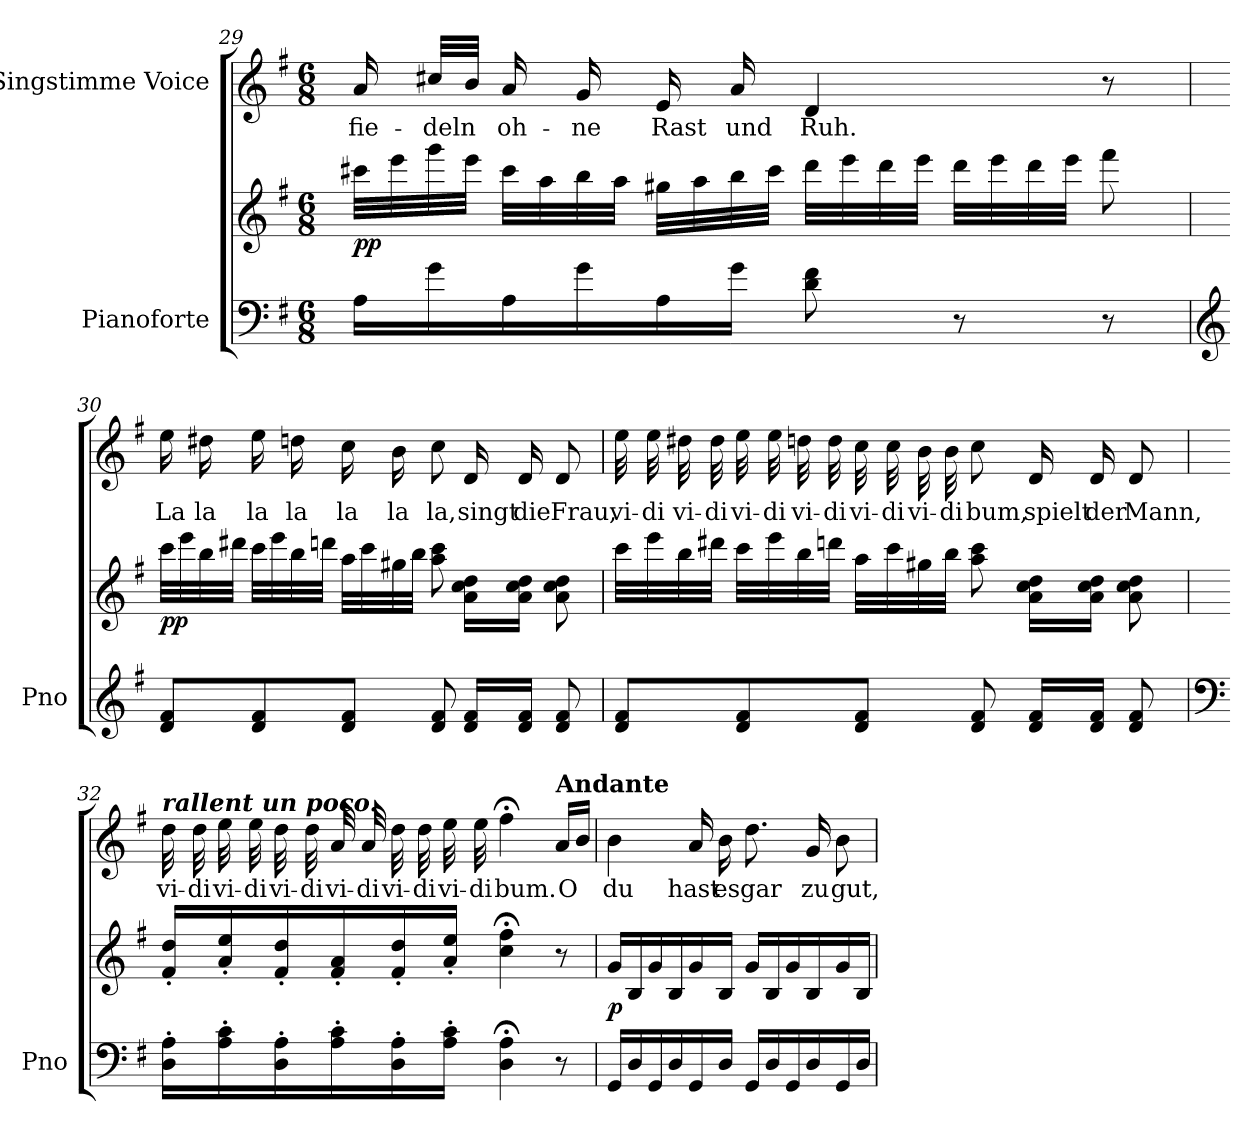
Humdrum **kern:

**kern	**kern	**dynam	**kern	**text
*part2	*part2	*part2	*part1	*part1
*staff3	*staff2	*staff2/3	*staff1	*staff1
*I"Pianoforte	*	*	*I"Singstimme Voice	*
*I'Pno	*	*	*	*
!!LO:LB:g=z
*clefF4	*clefG2	*	*clefG2	*
*k[f#]	*k[f#]	*	*k[f#]	*
*M6/8	*M6/8	*	*M6/8	*
=29	=29	=29	=29	=29
!	!	!LO:DY:b	!	!LO:LY:b
16A\LL	32ccc#X\LLL	pp	16a/	fie-
.	32eee\	.	.	.
!	!	!	!	!LO:LY:b
16g\	32ggg\	.	32cc#X/LLL	-deln
.	32eee\JJJ	.	32b/JJJ	.
!	!	!	!	!LO:LY:b
16A\	32ccc#\LLL	.	16a/	oh-
.	32aa\	.	.	.
!	!	!	!	!LO:LY:b
16g\	32bb\	.	16g/	-ne
.	32aa\JJJ	.	.	.
!	!	!	!	!LO:LY:b
16A\	32gg#X\LLL	.	16e/	Rast
.	32aa\	.	.	.
!	!	!	!	!LO:LY:b
16g\JJ	32bb\	.	16a/	und
.	32ccc#\JJJ	.	.	.
!	!	!	!	!LO:LY:b
8d\ 8f#\	32ddd\LLL	.	4d/	Ruh.
.	32eee\	.	.	.
.	32ddd\	.	.	.
.	32eee\JJJ	.	.	.
8r	32ddd\LLL	.	.	.
.	32eee\	.	.	.
.	32ddd\	.	.	.
.	32eee\JJJ	.	.	.
8r	8fff#\	.	8r	.
=30	=30	=30	=30	=30
*clefG2	*	*	*	*
!	!	!LO:DY:b	!	!LO:LY:b
8d/ 8f#/L	32ccc\LLL	pp	16ee\	La
.	32eee\	.	.	.
!	!	!	!	!LO:LY:b
.	32bb\	.	16dd#X\	la
.	32ddd#X\JJJ	.	.	.
!	!	!	!	!LO:LY:b
8d/ 8f#/	32ccc\LLL	.	16ee\	la
.	32eee\	.	.	.
!	!	!	!	!LO:LY:b
.	32bb\	.	16ddn\	la
.	32dddn\JJJ	.	.	.
!	!	!	!	!LO:LY:b
8d/ 8f#/J	32aa\LLL	.	16cc\	la
.	32ccc\	.	.	.
!	!	!	!	!LO:LY:b
.	32gg#X\	.	16b\	la
.	32bb\JJJ	.	.	.
!	!	!	!	!LO:LY:b
8d/ 8f#/	8aa\ 8ccc\	.	8cc\	la,
!	!	!	!	!LO:LY:b
16d/ 16f#/LL	16a\ 16cc\ 16dd\LL	.	16d/	singt
!	!	!	!	!LO:LY:b
16d/ 16f#/JJ	16a\ 16cc\ 16dd\JJ	.	16d/	die
!	!	!	!	!LO:LY:b
8d/ 8f#/	8a\ 8cc\ 8dd\	.	8d/	Frau,
!!LO:LB:g=z
=31	=31	=31	=31	=31
!	!	!	!	!LO:LY:b
8d/ 8f#/L	32ccc\LLL	.	32ee\	vi-
!	!	!	!	!LO:LY:b
.	32eee\	.	32ee\	-di
!	!	!	!	!LO:LY:b
.	32bb\	.	32dd#X\	vi-
!	!	!	!	!LO:LY:b
.	32ddd#X\JJJ	.	32dd#\	-di
!	!	!	!	!LO:LY:b
8d/ 8f#/	32ccc\LLL	.	32ee\	vi-
!	!	!	!	!LO:LY:b
.	32eee\	.	32ee\	-di
!	!	!	!	!LO:LY:b
.	32bb\	.	32ddn\	vi-
!	!	!	!	!LO:LY:b
.	32dddn\JJJ	.	32dd\	-di
!	!	!	!	!LO:LY:b
8d/ 8f#/J	32aa\LLL	.	32cc\	vi-
!	!	!	!	!LO:LY:b
.	32ccc\	.	32cc\	-di
!	!	!	!	!LO:LY:b
.	32gg#X\	.	32b\	vi-
!	!	!	!	!LO:LY:b
.	32bb\JJJ	.	32b\	-di
!	!	!	!	!LO:LY:b
8d/ 8f#/	8aa\ 8ccc\	.	8cc\	bum,
!	!	!	!	!LO:LY:b
16d/ 16f#/LL	16a\ 16cc\ 16dd\LL	.	16d/	spielt
!	!	!	!	!LO:LY:b
16d/ 16f#/JJ	16a\ 16cc\ 16dd\JJ	.	16d/	der
!	!	!	!	!LO:LY:b
8d/ 8f#/	8a\ 8cc\ 8dd\	.	8d/	Mann,
=32	=32	=32	=32	=32
*clefF4	*	*	*	*
!	!	!	!LO:TX:a:Bi:t=rallent un poco.	!
!	!	!	!	!LO:LY:b
16D\' 16A\'LL	16f#/' 16dd/'LL	.	32dd\	vi-
!	!	!	!	!LO:LY:b
.	.	.	32dd\	-di
!	!	!	!	!LO:LY:b
16A\' 16c\'	16a/' 16ee/'	.	32ee\	vi-
!	!	!	!	!LO:LY:b
.	.	.	32ee\	-di
!	!	!	!	!LO:LY:b
16D\' 16A\'	16f#/' 16dd/'	.	32dd\	vi-
!	!	!	!	!LO:LY:b
.	.	.	32dd\	-di
!	!	!	!	!LO:LY:b
16A\' 16c\'	16f#/' 16a/'	.	32a/	vi-
!	!	!	!	!LO:LY:b
.	.	.	32a/	-di
!	!	!	!	!LO:LY:b
16D\' 16A\'	16f#/' 16dd/'	.	32dd\	vi-
!	!	!	!	!LO:LY:b
.	.	.	32dd\	-di
!	!	!	!	!LO:LY:b
16A\' 16c\'JJ	16a/' 16ee/'JJ	.	32ee\	vi-
!	!	!	!	!LO:LY:b
.	.	.	32ee\	-di
!	!	!	!	!LO:LY:b
4D\;< 4A\;<	4cc\;< 4ff#\;<	.	4ff#;<\	bum.
!	!	!	!LO:TX:a:B:t=Andante	!
!	!	!	!	!LO:LY:b
8r	8r	.	16a/LL	O
.	.	.	16b/JJ	.
!!LO:LB:g=z
=33	=33	=33	=33	=33
!	!	!LO:DY:b	!	!LO:LY:b
16GG/LL	16g/LL	p	4b\	du
16D/	16B/	.	.	.
16GG/	16g/	.	.	.
16D/	16B/	.	.	.
!	!	!	!	!LO:LY:b
16GG/	16g/	.	16a/	hast
!	!	!	!	!LO:LY:b
16D/JJ	16B/JJ	.	16b\	es
!	!	!	!	!LO:LY:b
16GG/LL	16g/LL	.	8.dd\	gar
16D/	16B/	.	.	.
16GG/	16g/	.	.	.
!	!	!	!	!LO:LY:b
16D/	16B/	.	16g/	zu
!	!	!	!	!LO:LY:b
16GG/	16g/	.	8b\	gut,
16D/JJ	16B/JJ	.	.	.
=	=	=	=	=
*-	*-	*-	*-	*-
